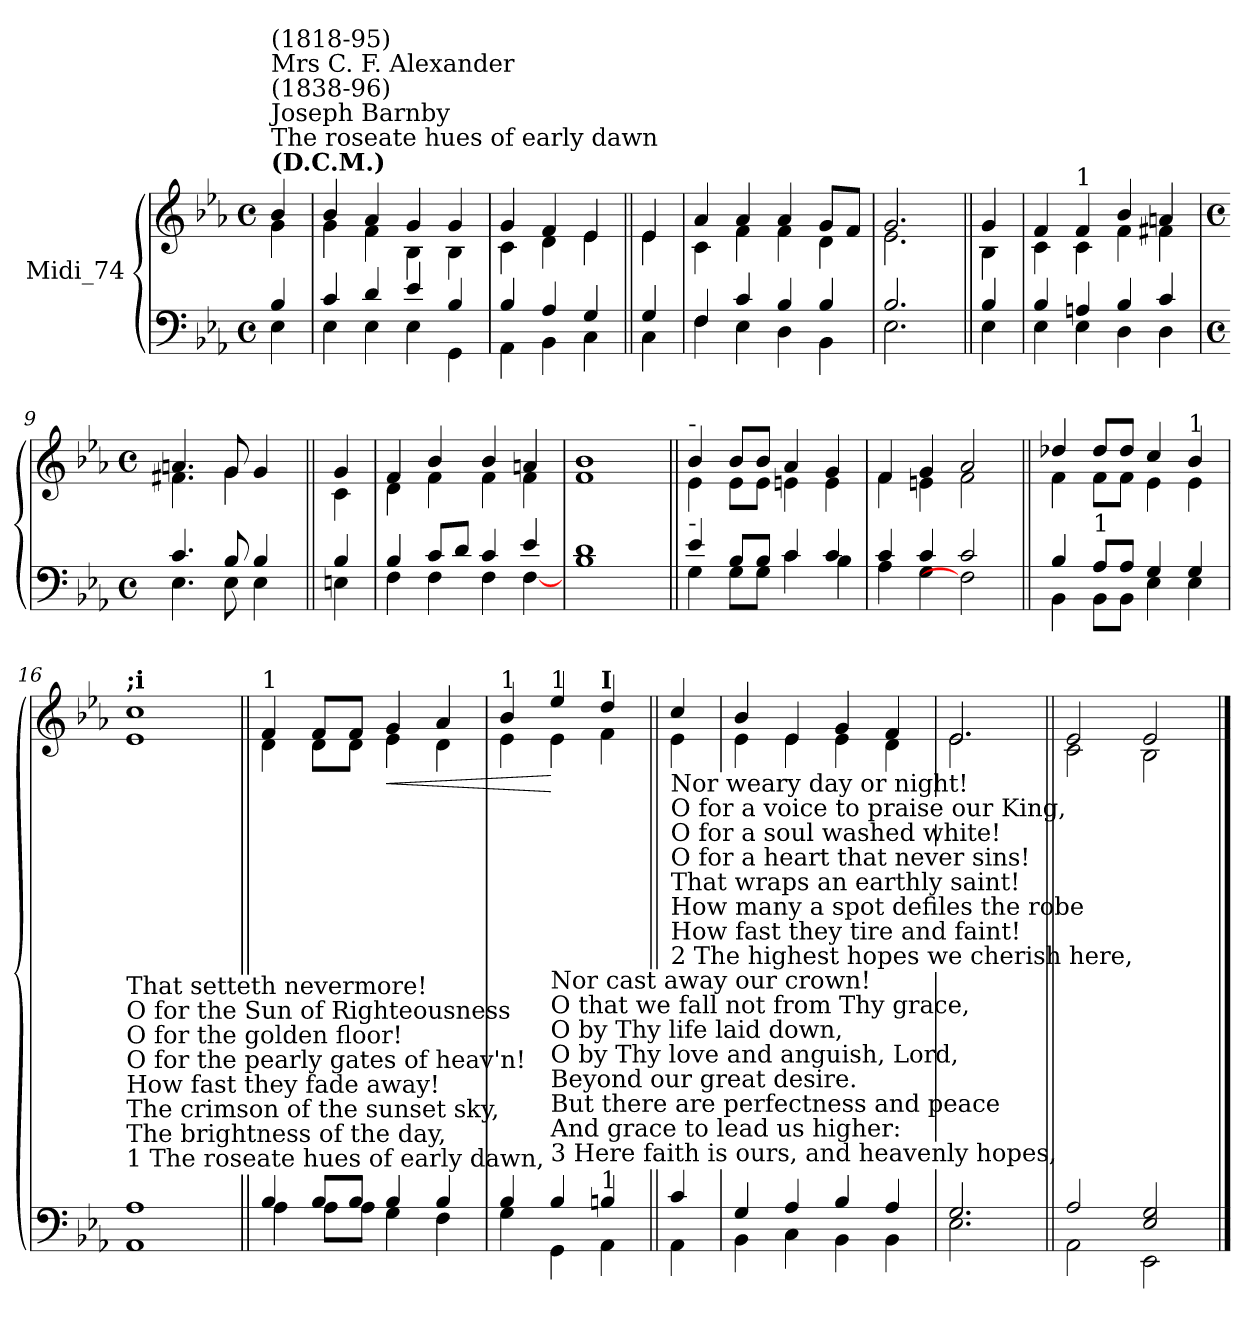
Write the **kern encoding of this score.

**kern	**kern	**dynam
*part2	*part1	*part1
*staff2	*staff1	*staff1
*I"Midi_74	*I"Midi_74	*
*clefF4	*clefG2	*
*k[b-e-a-]	*k[b-e-a-]	*
*E-:	*E-:	*
*M4/4	*M4/4	*
*met(c)	*met(c)	*
*MM84	*MM84	*
=1	=1	=1
*^	*^	*
!	!	!LO:TX:a:B:t=(D.C.M.)	!	!
!	!	!LO:TX:a:t=The roseate hues of early dawn	!	!
!	!	!LO:TX:a:t=Joseph Barnby	!	!
!	!	!LO:TX:a:t=(1838-96)	!	!
!	!	!LO:TX:a:t=Mrs C. F. Alexander	!	!
!	!	!LO:TX:a:t=(1818-95)	!	!
4B-/	4E-\	4b-/	4g\	.
=2	=2	=2	=2	=2
4c/	4E-\	4b-/	4g\	.
4d/	4E-\	4a-/	4f\	.
4e-/	4E-\	4g/	4B-\	.
4B-/	4GG\	4g/	4B-\	.
=3	=3	=3	=3	=3
4B-/	4AA-\	4g/	4c\	.
4A-/	4BB-\	4f/	4d\	.
4G/	4C\	4e-/	4e-\	.
=4||	=4||	=4||	=4||	=4||
4G/	4C\	4e-/	4e-\	.
=5	=5	=5	=5	=5
4F/	4F\	4a-/	4c\	.
4c/	4E-\	4a-/	4f\	.
4B-/	4D\	4a-/	4f\	.
4B-/	4BB-\	8g/L	4d\	.
.	.	8f/J	.	.
=6	=6	=6	=6	=6
2.B-/	2.E-\	2.g/	2.e-\	.
=7||	=7||	=7||	=7||	=7||
4B-/	4E-\	4g/	4B-\	.
=8	=8	=8	=8	=8
4B-/	4E-\	4f/	4c\	.
!	!	!LO:TX:a:t=1	!	!
4An/	4E-\	4f/	4c\	.
4B-/	4D\	4b-/	4f\	.
4c/	4D\	4an/	4f#X\	.
!!LO:LB:g=z	!!
=9	=9	=9	=9	=9
*M4/4	*	*M4/4	*	*
*met(c)	*	*met(c)	*	*
4.c/	4.E-\	4.an/	4.f#X\	.
8B-/	8E-\	8g/	4g\	.
4B-/	4E-\	4g/	.	.
.	.	.	8ryy	.
=10||	=10||	=10||	=10||	=10||
4B-/	4En\	4g/	4c\	.
=11	=11	=11	=11	=11
4B-/	4F\	4f/	4d\	.
8c/L	4F\	4b-/	4f\	.
8d/J	.	.	.	.
4c/	4F\	4b-/	4f\	.
4e-/	[4F\	4an/	4f\	.
=12	=12	=12	=12	=12
1d	1B-	1b-	1f	.
=13||	=13||	=13||	=13||	=13||
!	!	!LO:TX:a:t=-	!	!
!LO:TX:a:t=-	!	!	!	!
4e-/	4G\	4b-/	4e-\	.
8B-/L	8G\L	8b-/L	8e-\L	.
8B-/J	8G\J	8b-/J	8e-\J	.
4c/	4c\	4a-/	4en\	.
4c/	4B-\	4g/	4e\	.
=14	=14	=14	=14	=14
4c/	4A-\	4f/	4f\	.
4c/	4G\	4g/	4en\	.
2c/	2F\]	2a-/	2f\	.
=15||	=15||	=15||	=15||	=15||
4B-/	4BB-\	4dd-X/	4f\	.
!LO:TX:a:t=1	!	!	!	!
8A-/L	8BB-\L	8dd-/L	8f\L	.
8A-/J	8BB-\J	8dd-/J	8f\J	.
4G/	4E-\	4cc/	4e-\	.
!	!	!LO:TX:a:t=1	!	!
4G/	4E-\	4b-/	4e-\	.
!!LO:LB:g=z	!!
=16	=16	=16	=16	=16
!	!	!LO:TX:a:B:t=;i	!	!
!LO:TX:a:t=1 The roseate hues of early dawn,	!	!	!	!
!LO:TX:a:t=The brightness of the day,	!	!	!	!
!LO:TX:a:t=The crimson of the sunset sky,	!	!	!	!
!LO:TX:a:t=How fast they fade away!	!	!	!	!
!LO:TX:a:t=O for the pearly gates of heav'n!	!	!	!	!
!LO:TX:a:t=O for the golden floor!	!	!	!	!
!LO:TX:a:t=O for the Sun of Righteousness	!	!	!	!
!LO:TX:a:t=That setteth nevermore!	!	!	!	!
1A-	1AA-	1cc	1e-	.
=17||	=17||	=17||	=17||	=17||
!	!	!LO:TX:a:t=1	!	!
4B-/	4A-\	4f/	4d\	.
8B-/L	8A-\L	8f/L	8d\L	.
8B-/J	8A-\J	8f/J	8d\J	.
!	!	!	!	!LO:HP:b
4B-/	4G\	4g/	4e-\	<
4B-/	4F\	4a-/	4d\	.
=18	=18	=18	=18	=18
!	!	!LO:TX:a:t=1	!	!
4B-/	4G\	4b-/	4e-\	.
!	!	!LO:TX:a:t=1	!	!
!LO:TX:a:t=3 Here faith is ours, and heavenly hopes,	!	!	!	!
!LO:TX:a:t=And grace to lead us higher&colon;	!	!	!	!
!LO:TX:a:t=But there are perfectness and peace	!	!	!	!
!LO:TX:a:t=Beyond our great desire.	!	!	!	!
!LO:TX:a:t=O by Thy love and anguish, Lord,	!	!	!	!
!LO:TX:a:t=O by Thy life laid down,	!	!	!	!
!LO:TX:a:t=O that we fall not from Thy grace,	!	!	!	!
!LO:TX:a:t=Nor cast away our crown!	!	!	!	!
4B-/	4GG\	4ee-/	4e-\	[
!	!	!LO:TX:a:B:t=I	!	!
!LO:TX:a:t=1	!	!	!	!
4Bn/	4AA-\	4dd/	4f\	.
=19||	=19||	=19||	=19||	=19||
!LO:TX:a:t=2 The highest hopes we cherish here,	!	!	!	!
!LO:TX:a:t=How fast they tire and faint!	!	!	!	!
!LO:TX:a:t=How many a spot defiles the robe	!	!	!	!
!LO:TX:a:t=That wraps an earthly saint!	!	!	!	!
!LO:TX:a:t=O for a heart that never sins!	!	!	!	!
!LO:TX:a:t=O for a soul washed white!	!	!	!	!
!LO:TX:a:t=O for a voice to praise our King,	!	!	!	!
!LO:TX:a:t=Nor weary day or night!	!	!	!	!
4c/	4AA-\	4cc/	4e-\	.
=20	=20	=20	=20	=20
4G/	4BB-\	4b-/	4e-\	.
4A-/	4C\	4e-/	4e-\	.
4B-/	4BB-\	4g/	4e-\	.
4A-/	4BB-\	4f/	4d\	.
=21	=21	=21	=21	=21
2.G/	2.E-\	2.e-/	2.e-\	.
=22||	=22||	=22||	=22||	=22||
2A-/	2AA-\	2e-/	2c\	.
2E-/ 2G/	2EE-\	2e-/	2B-\	.
*v	*v	*	*	*
*	*v	*v	*
==	==	==
*-	*-	*-
